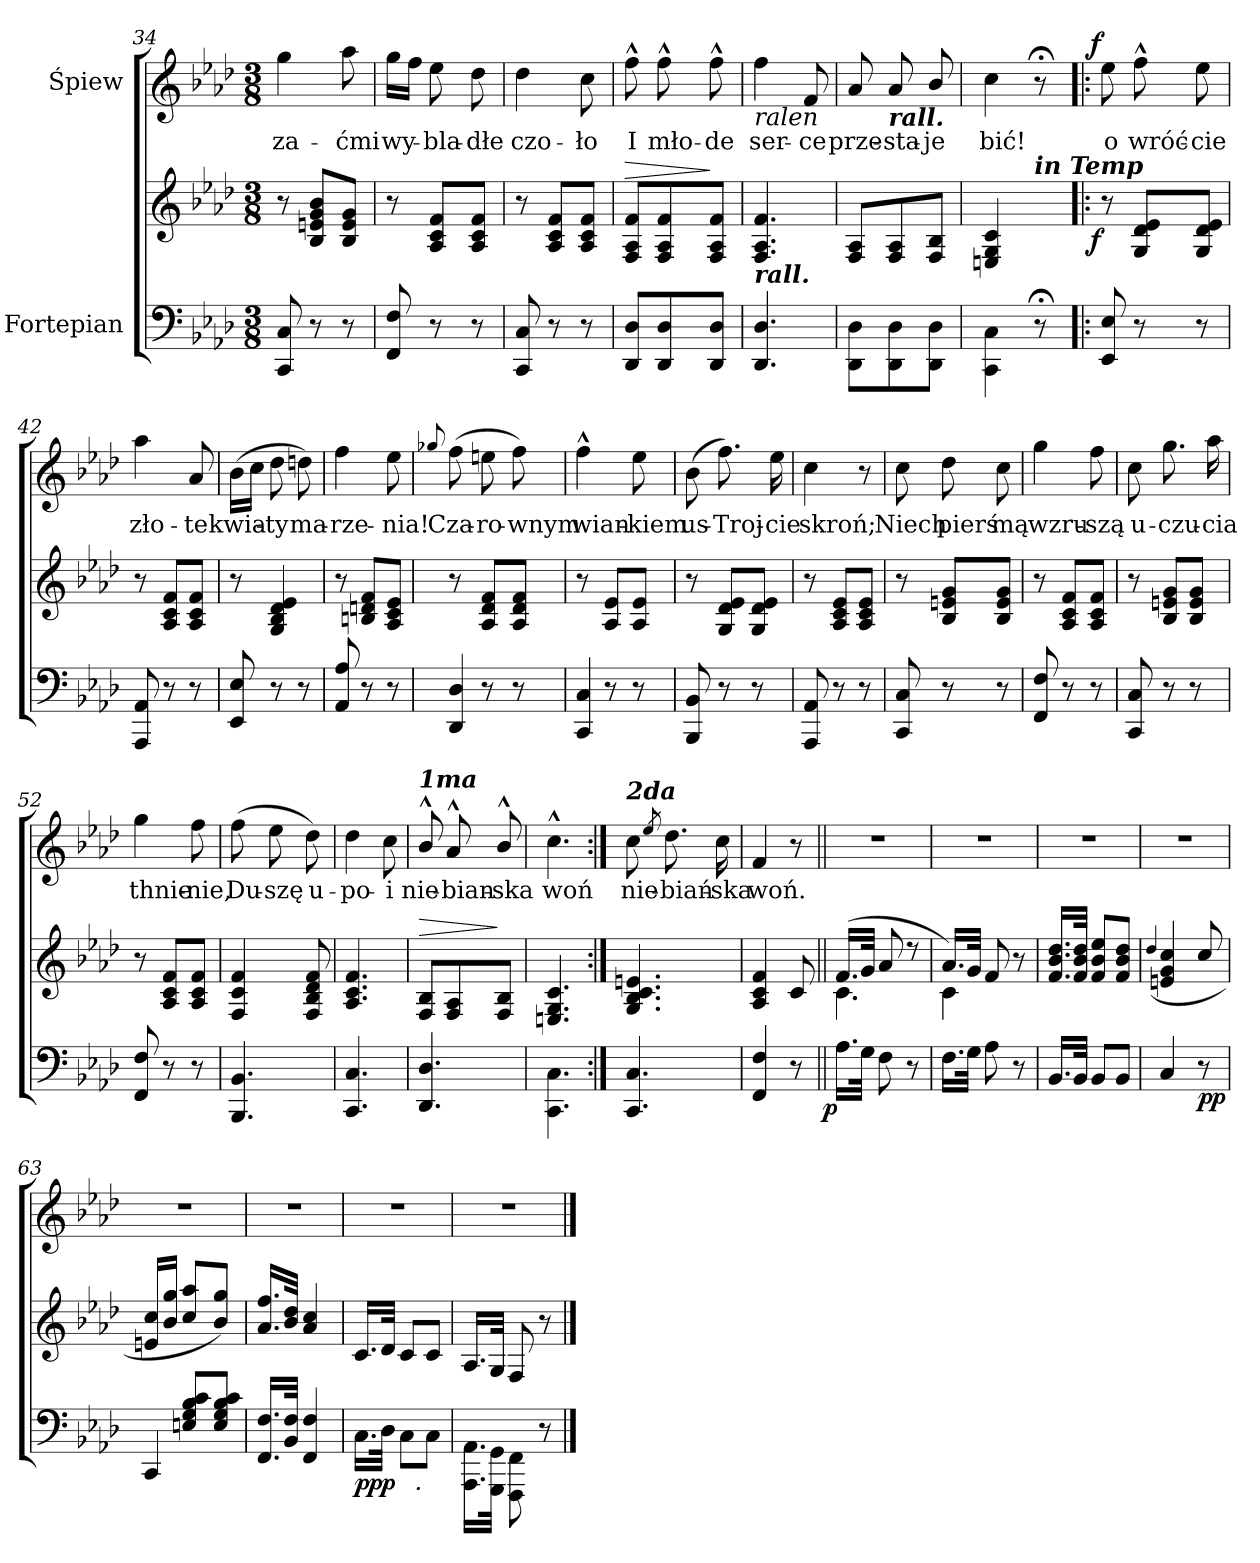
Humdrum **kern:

**kern	**kern	**dynam	**kern	**text	**dynam
*part2	*part2	*part2	*part1	*part1	*part1
*staff3	*staff2	*staff2/3	*staff1	*staff1	*staff1
*I"Fortepian	*	*	*I"Śpiew	*	*
*clefF4	*clefG2	*	*clefG2	*	*
*k[b-e-a-d-]	*k[b-e-a-d-]	*	*k[b-e-a-d-]	*	*
*M3/8	*M3/8	*	*M3/8	*	*
=34	=34	=34	=34	=34	=34
8CC/ 8C/	8r	.	4gg\	za-	.
8r	8B-/ 8en/ 8g/ 8b-/L	.	.	.	.
8r	8B-/ 8e/ 8g/J	.	8aa-\	-ćmi	.
=35	=35	=35	=35	=35	=35
8FF/ 8F/	8r	.	16gg\LL	wy-	.
.	.	.	16ff\JJ	.	.
8r	8A-/ 8c/ 8f/L	.	8ee-\	-bla-	.
8r	8A-/ 8c/ 8f/J	.	8dd-\	-dłe	.
=36	=36	=36	=36	=36	=36
8CC/ 8C/	8r	.	4dd-\	czo-	.
8r	8A-/ 8c/ 8f/L	.	.	.	.
8r	8A-/ 8c/ 8f/J	.	8cc\	-ło	.
=37	=37	=37	=37	=37	=37
!	!	!LO:HP:a	!	!	!
8DD-/ 8D-/L	8F/ 8A-/ 8f/L	>	8ff^^>\	I	.
8DD-/ 8D-/	8F/ 8A-/ 8f/	.	8ff^^>\	mło-	.
8DD-/ 8D-/J	8F/ 8A-/ 8f/J	]	8ff^^>\	-de	.
=38	=38	=38	=38	=38	=38
!	!	!	!LO:TX:b:i:t=ralen	!	!
!	!LO:TX:b:Bi:t=rall.	!	!	!	!
4.DD-/ 4.D-/	4.F/ 4.A-/ 4.f/	.	4ff\	ser-	.
.	.	.	8f/	-ce	.
=39	=39	=39	=39	=39	=39
8DD-\ 8D-\L	8F/ 8A-/L	.	8a-/	prze-	.
!	!	!	!LO:TX:b:Bi:t=rall.	!	!
8DD-\ 8D-\	8F/ 8A-/	.	8a-/	-sta-	.
8DD-\ 8D-\J	8F/ 8B-/J	.	8b-/	-je	.
=40	=40	=40	=40	=40	=40
4CC\ 4C\	4En/ 4G/ 4c/	.	4cc\	bić!	.
!	!LO:TX:a:Bi:t=in Temp	!	!	!	!
8r;<	8ryy	.	8r;<	.	.
=41!|:	=41!|:	=41!|:	=41!|:	=41!|:	=41!|:
!	!	!LO:DY:b:rj	!	!	!LO:DY:b:rj
8EE-/ 8E-/	8r	f	8ee-\	o	f
8r	8G/ 8d-/ 8e-/L	.	8ff^^>\	wróć-	.
8r	8G/ 8d-/ 8e-/J	.	8ee-\	-cie	.
=42	=42	=42	=42	=42	=42
8AAA-/ 8AA-/	8r	.	4aa-\	zło-	.
8r	8A-/ 8c/ 8f/L	.	.	.	.
8r	8A-/ 8c/ 8f/J	.	8a-/	-te	.
=43	=43	=43	=43	=43	=43
8EE-/ 8E-/	8r	.	(>16b-\LL	kwia-	.
.	.	.	16cc\JJ	.	.
8r	4G/ 4B-/ 4d-/ 4e-/	.	8dd-\	-ty	.
8r	.	.	8ddn\)	ma-	.
=44	=44	=44	=44	=44	=44
8AA-/ 8A-/	8r	.	4ff\	-rze-	.
8r	8Bn/ 8dn/ 8f/L	.	.	.	.
8r	8A-/ 8c/ 8e-/J	.	8ee-\	-nia!	.
=45	=45	=45	=45	=45	=45
.	.	.	8qqgg-X/	.	.
!LO:N:vis=4	!	!	!	!	!
8DD-/ 8D-/	8r	.	(>8ff\	Cza-	.
8r	8A-/ 8d-/ 8f/L	.	8een\	-ro-	.
8r	8A-/ 8d-/ 8f/J	.	8ff\)	-wnym	.
=46	=46	=46	=46	=46	=46
!LO:N:vis=4	!	!	!	!	!
8CC/ 8C/	8r	.	4ff^^>\	wian-	.
8r	8A-/ 8e-/L	.	.	.	.
8r	8A-/ 8e-/J	.	8ee-\	-kiem	.
=47	=47	=47	=47	=47	=47
8BBB-/ 8BB-/	8r	.	(>8b-\	us-	.
8r	8G/ 8d-/ 8e-/L	.	8.ff\)	-Troj-	.
8r	8G/ 8d-/ 8e-/J	.	.	.	.
.	.	.	16ee-\	-cie	.
=48	=48	=48	=48	=48	=48
8AAA-/ 8AA-/	8r	.	4cc\	skroń;	.
8r	8A-/ 8c/ 8e-/L	.	.	.	.
8r	8A-/ 8c/ 8e-/J	.	8r	.	.
=49	=49	=49	=49	=49	=49
8CC/ 8C/	8r	.	8cc\	Niech	.
8r	8B-/ 8en/ 8g/L	.	8dd-\	pierś	.
8r	8B-/ 8e/ 8g/J	.	8cc\	mą	.
=50	=50	=50	=50	=50	=50
8FF/ 8F/	8r	.	4gg\	wzru-	.
8r	8A-/ 8c/ 8f/L	.	.	.	.
8r	8A-/ 8c/ 8f/J	.	8ff\	-szą	.
=51	=51	=51	=51	=51	=51
8CC/ 8C/	8r	.	8cc\	u-	.
8r	8B-/ 8en/ 8g/L	.	8.gg\	-czu-	.
8r	8B-/ 8e/ 8g/J	.	.	.	.
.	.	.	16aa-\	-cia	.
=52	=52	=52	=52	=52	=52
8FF/ 8F/	8r	.	4gg\	thnie-	.
8r	8A-/ 8c/ 8f/L	.	.	.	.
8r	8A-/ 8c/ 8f/J	.	8ff\	-nie,	.
=53	=53	=53	=53	=53	=53
4.BBB-/ 4.BB-/	4F/ 4c/ 4f/	.	(>8ff\	Du-	.
.	.	.	8ee-\	-szę	.
.	8F/ 8B-/ 8d-/ 8f/	.	8dd-\)	u-	.
=54	=54	=54	=54	=54	=54
4.CC/ 4.C/	4.A-/ 4.c/ 4.f/	.	4dd-\	-po-	.
.	.	.	8cc\	-i	.
=55	=55	=55	=55	=55	=55
!	!	!	!LO:TX:a:Bi:t=1ma	!	!
!	!	!LO:HP:a	!	!	!
4.DD-/ 4.D-/	8F/ 8B-/L	>	8b-^^>/	nie-	.
.	8F/ 8A-/	.	8a-^^>/	-bian-	.
.	8F/ 8B-/J	]	8b-^^>/	-ska	.
=56	=56	=56	=56	=56	=56
4.CC\ 4.C\	4.En/ 4.G/ 4.c/	.	4.cc^^>\	woń	.
=57:|!	=57:|!	=57:|!	=57:|!	=57:|!	=57:|!
!	!	!	!LO:TX:a:Bi:t=2da	!	!
4.CC/ 4.C/	4.G/ 4.B-/ 4.c/ 4.en/	.	8cc\	nie-	.
.	.	.	8qee-/	.	.
.	.	.	8.dd-\	-biań-	.
.	.	.	16cc\	-ska	.
=58	=58	=58	=58	=58	=58
4FF/ 4F/	4A-/ 4c/ 4f/	.	4f/	woń.	.
8r	8c/	.	8r	.	.
=59||	=59||	=59||	=59||	=59||	=59||
*	*^	*	*	*	*
!	!	!	!LO:DY:b=2:rj	!	!	!
16.A-\LL	(>16.f/LL	4.c\	p	4.r	.	.
32G\JJk	32g/JJk	.	.	.	.	.
8F\	8a-/	.	.	.	.	.
8r	8r	.	.	.	.	.
=60	=60	=60	=60	=60	=60	=60
16.F\LL	16.a-/LL)	4c\	.	4.r	.	.
32G\JJk	32g/JJk	.	.	.	.	.
8A-\	8f/	.	.	.	.	.
8r	8r	8ryy	.	.	.	.
*	*v	*v	*	*	*	*
=61	=61	=61	=61	=61	=61
16.BB-/LL	16.f/ 16.b-/ 16.dd-/LL	.	4.r	.	.
32BB-/JJk	32f/ 32b-/ 32dd-/JJk	.	.	.	.
8BB-/L	8f/ 8b-/ 8ee-/L	.	.	.	.
8BB-/J	8f/ 8b-/ 8dd-/J	.	.	.	.
=62	=62	=62	=62	=62	=62
.	(>4qqdd-/	.	.	.	.
4C/	4en/ 4g/ 4cc/	.	4.r	.	.
!	!	!LO:DY:b=2	!	!	!
8r	8cc/	pp	.	.	.
=63	=63	=63	=63	=63	=63
!LO:N:vis=4	!	!	!	!	!
8CC/	16en/ 16cc/LL	.	4.r	.	.
.	16b-/ 16gg/JJ	.	.	.	.
8En/ 8G/ 8B-/ 8c/L	8cc/ 8aa-/L	.	.	.	.
8E/ 8G/ 8B-/ 8c/J	8b-/ 8gg/J)	.	.	.	.
=64	=64	=64	=64	=64	=64
16.FF/ 16.F/LL	16.a-/ 16.ff/LL	.	4.r	.	.
32BB-/ 32F/JJk	32b-/ 32dd-/JJk	.	.	.	.
4FF/ 4F/	4a-/ 4cc/	.	.	.	.
=65	=65	=65	=65	=65	=65
!	!	!LO:DY:b=2:t=%s .	!	!	!
16.C\LL	16.c/LL	ppp	4.r	.	.
32D-\JJk	32d-/JJk	.	.	.	.
8C\L	8c/L	.	.	.	.
8C\J	8c/J	.	.	.	.
=66	=66	=66	=66	=66	=66
16.AAA-\ 16.AA-\LL	16.A-/LL	.	4.r	.	.
32GGG\ 32GG\JJk	32G/JJk	.	.	.	.
8FFF\ 8FF\	8F/	.	.	.	.
8r	8r	.	.	.	.
==	==	==	==	==	==
*-	*-	*-	*-	*-	*-
